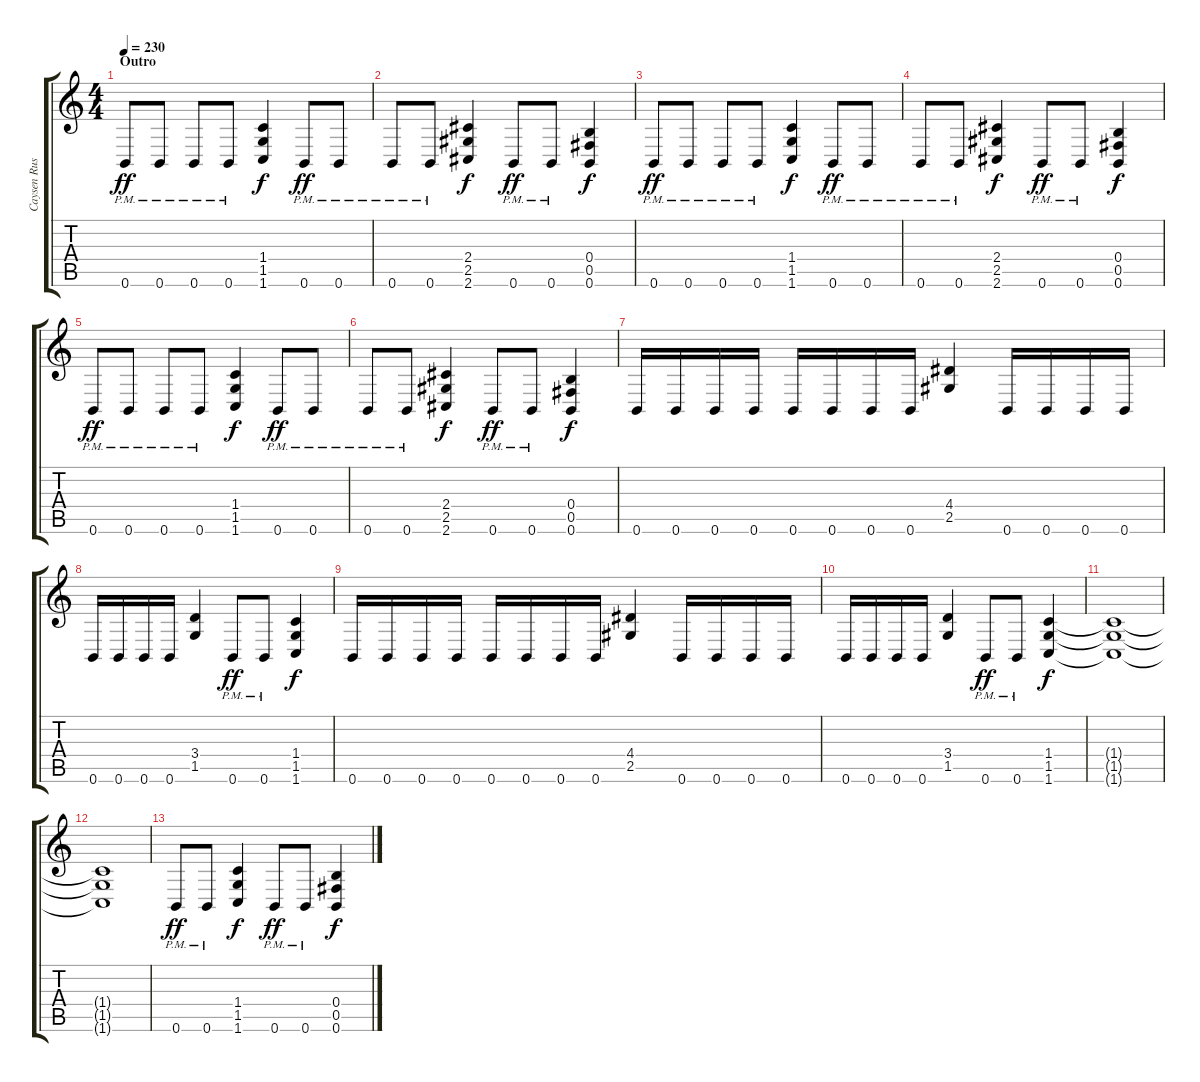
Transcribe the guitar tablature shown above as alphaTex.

\track ("Caysen Russo" "Caysen Rus") {instrument distortionguitar}
\staff {score tabs}
\tuning (Db4 Ab3 E3 B2 Gb2 B1) {hide}
\ts (4 4)
\section ("" "Outro")
\tempo 230
\clef g2
\ks c
0.6{pm}.8{dy ff} 0.6{pm}.8 0.6{pm}.8 0.6{pm}.8 (1.4 1.5 1.6).4{dy f} 0.6{pm}.8{dy ff} 0.6{pm}.8 |
0.6{pm}.8 0.6{pm}.8 (2.4 2.5 2.6).4{dy f} 0.6{pm}.8{dy ff} 0.6{pm}.8 (0.4 0.5 0.6).4{dy f} |
0.6{pm}.8{dy ff} 0.6{pm}.8 0.6{pm}.8 0.6{pm}.8 (1.4 1.5 1.6).4{dy f} 0.6{pm}.8{dy ff} 0.6{pm}.8 |
0.6{pm}.8 0.6{pm}.8 (2.4 2.5 2.6).4{dy f} 0.6{pm}.8{dy ff} 0.6{pm}.8 (0.4 0.5 0.6).4{dy f} |
0.6{pm}.8{dy ff} 0.6{pm}.8 0.6{pm}.8 0.6{pm}.8 (1.4 1.5 1.6).4{dy f} 0.6{pm}.8{dy ff} 0.6{pm}.8 |
0.6{pm}.8 0.6{pm}.8 (2.4 2.5 2.6).4{dy f} 0.6{pm}.8{dy ff} 0.6{pm}.8 (0.4 0.5 0.6).4{dy f} |
0.6.16 0.6.16 0.6.16 0.6.16 0.6.16 0.6.16 0.6.16 0.6.16 (4.4 2.5).4 0.6.16 0.6.16 0.6.16 0.6.16 |
0.6.16 0.6.16 0.6.16 0.6.16 (3.4 1.5).4 0.6{pm}.8{dy ff} 0.6{pm}.8 (1.4 1.5 1.6).4{dy f} |
0.6.16 0.6.16 0.6.16 0.6.16 0.6.16 0.6.16 0.6.16 0.6.16 (4.4 2.5).4 0.6.16 0.6.16 0.6.16 0.6.16 |
0.6.16 0.6.16 0.6.16 0.6.16 (3.4 1.5).4 0.6{pm}.8{dy ff} 0.6{pm}.8 (1.4 1.5 1.6).4{dy f} |
(1.4{t} 1.5{t} 1.6{t}).1 |
(1.4{t} 1.5{t} 1.6{t}).1 |
0.6{pm}.8{dy ff} 0.6{pm}.8 (1.4 1.5 1.6).4{dy f} 0.6{pm}.8{dy ff} 0.6{pm}.8 (0.4 0.5 0.6).4{dy f}
